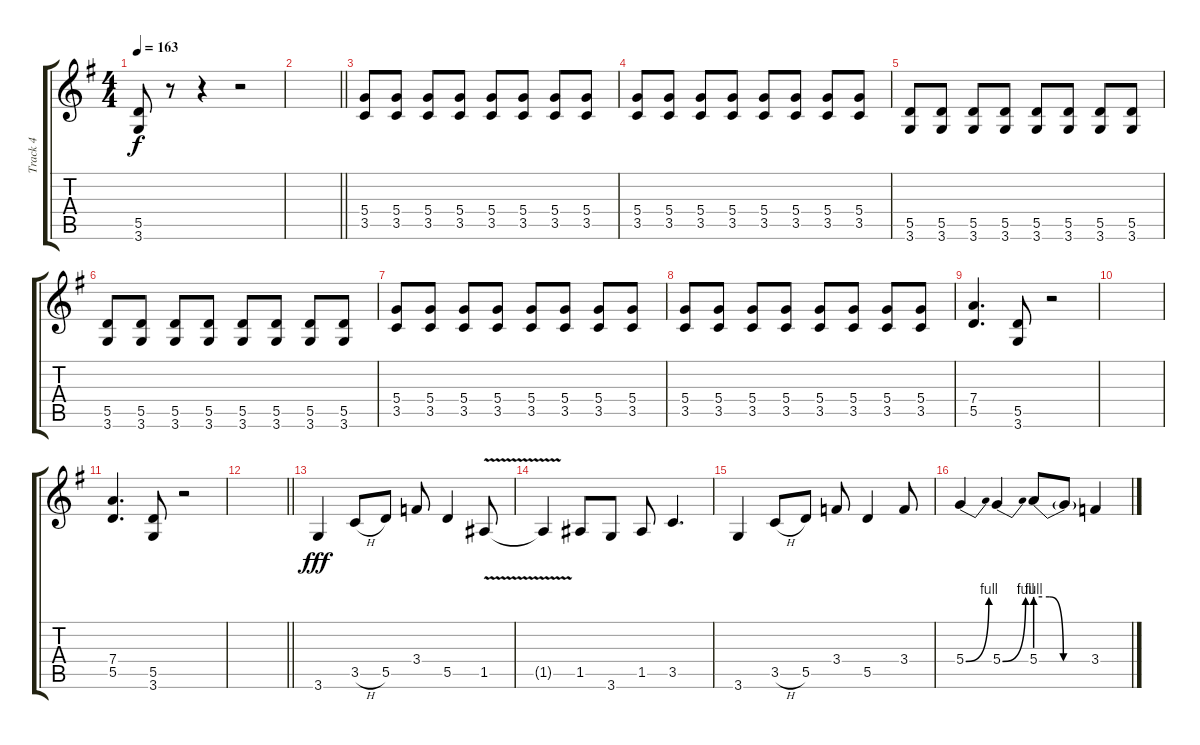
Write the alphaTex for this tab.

\track ("Track 4" "Track 4") {instrument electricguitarjazz}
\staff {score tabs}
\tuning (E4 B3 G3 D3 A2 E2) {hide}
\ts (4 4)
\tempo 163
\clef g2
\ks g
(5.5 3.6).8{dy f} r.8 r.4 r.2 |
\barLineRight lightlight
|
(5.4 3.5).8 (5.4 3.5).8 (5.4 3.5).8 (5.4 3.5).8 (5.4 3.5).8 (5.4 3.5).8 (5.4 3.5).8 (5.4 3.5).8 |
(5.4 3.5).8 (5.4 3.5).8 (5.4 3.5).8 (5.4 3.5).8 (5.4 3.5).8 (5.4 3.5).8 (5.4 3.5).8 (5.4 3.5).8 |
(5.5 3.6).8 (5.5 3.6).8 (5.5 3.6).8 (5.5 3.6).8 (5.5 3.6).8 (5.5 3.6).8 (5.5 3.6).8 (5.5 3.6).8 |
(5.5 3.6).8 (5.5 3.6).8 (5.5 3.6).8 (5.5 3.6).8 (5.5 3.6).8 (5.5 3.6).8 (5.5 3.6).8 (5.5 3.6).8 |
(5.4 3.5).8 (5.4 3.5).8 (5.4 3.5).8 (5.4 3.5).8 (5.4 3.5).8 (5.4 3.5).8 (5.4 3.5).8 (5.4 3.5).8 |
(5.4 3.5).8 (5.4 3.5).8 (5.4 3.5).8 (5.4 3.5).8 (5.4 3.5).8 (5.4 3.5).8 (5.4 3.5).8 (5.4 3.5).8 |
(7.4 5.5).4{d} (5.5 3.6).8 r.2 |
|
(7.4 5.5).4{d} (5.5 3.6).8 r.2 |
\barLineRight lightlight
|
3.6.4{dy fff volume 7} 3.5{h}.8 5.5.8 3.4.8 5.5.4 1.5{v}.8 |
1.5{t}.4 1.5.8 3.6.8 1.5.8 3.5.4{d} |
3.6.4 3.5{h}.8 5.5.8 3.4.8 5.5.4 3.4.8 |
5.4{be (bend 0 0 60 4)}.4 5.4{be (bend 0 0 60 4)}.4 5.4{be (custom 0 4 15 4 30 0 60 0)}.8 5.4{t}.8 3.4.4
